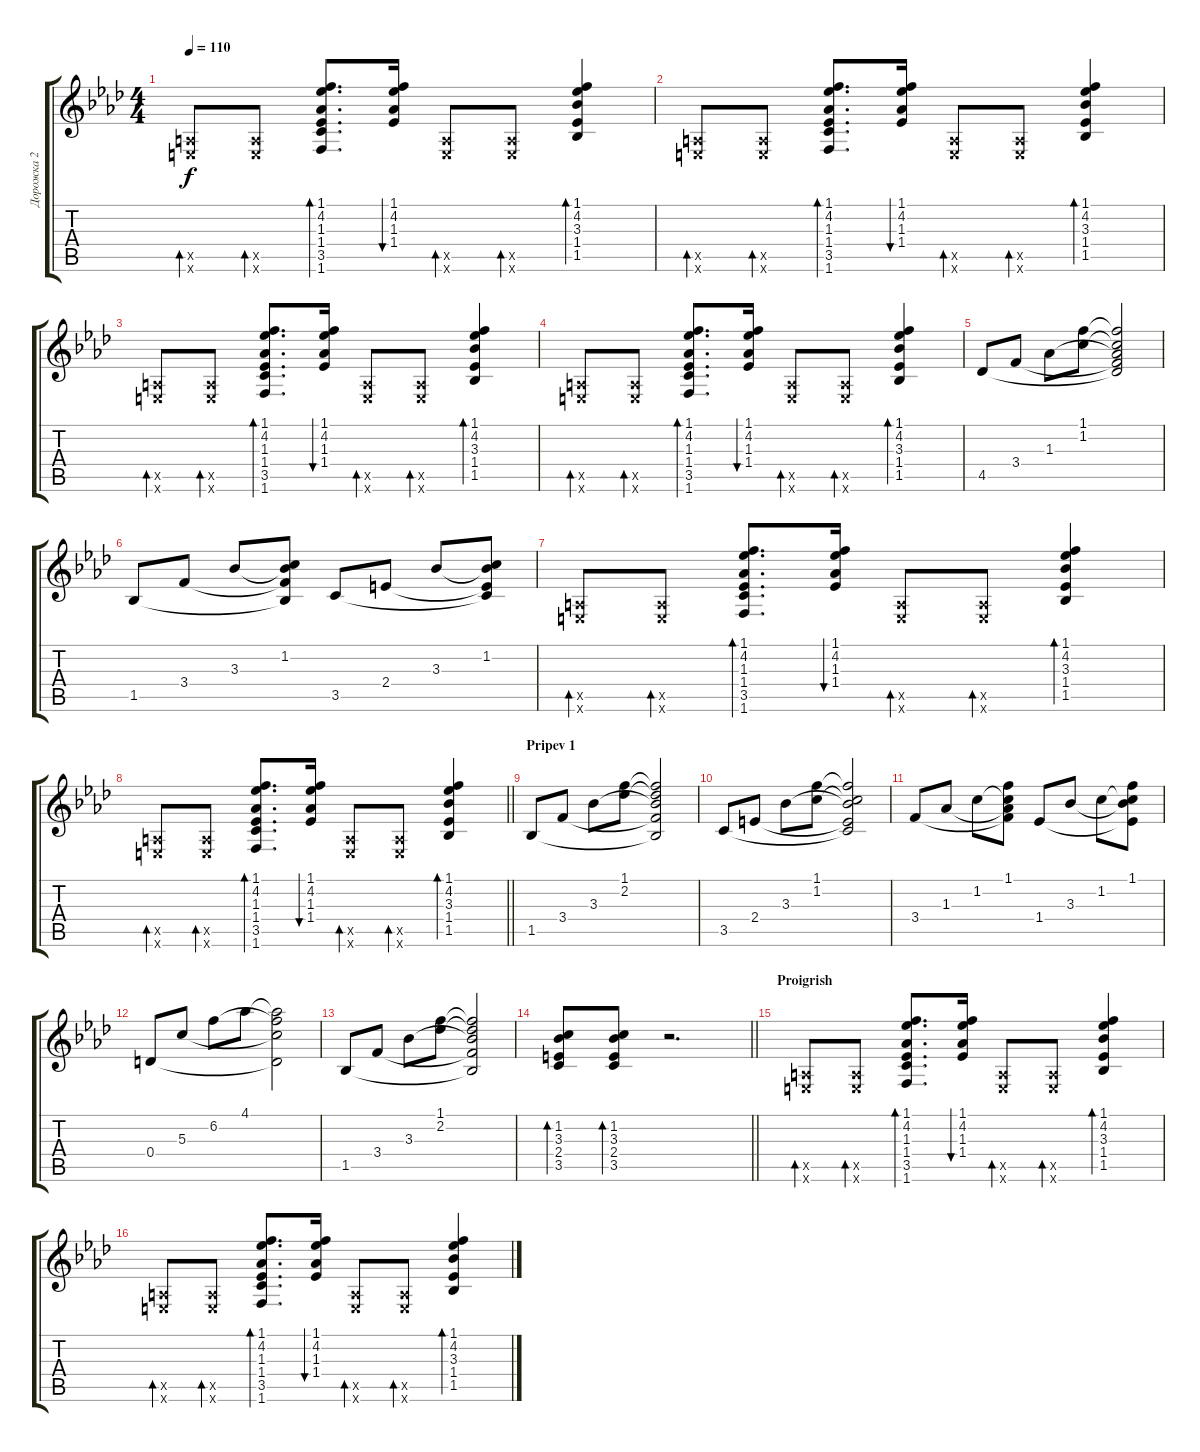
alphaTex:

\track ("Дорожка 2" "Дорожка 2") {instrument acousticguitarsteel}
\staff {score tabs}
\tuning (E4 B3 G3 D3 A2 E2) {hide}
\ts (4 4)
\tempo 110
\clef g2
\ks fminor
(0.5{x} 0.6{x}).8{bd 60 dy f} (0.5{x} 0.6{x}).8{bd 60} (1.1 4.2 1.3 1.4 3.5 1.6).8{d bd 60} (1.1 4.2 1.3 1.4).16{bu 60} (0.5{x} 0.6{x}).8{bd 60} (0.5{x} 0.6{x}).8{bd 60} (1.1 4.2 3.3 1.4 1.5).4{bd 60} |
(0.5{x} 0.6{x}).8{bd 60} (0.5{x} 0.6{x}).8{bd 60} (1.1 4.2 1.3 1.4 3.5 1.6).8{d bd 60} (1.1 4.2 1.3 1.4).16{bu 60} (0.5{x} 0.6{x}).8{bd 60} (0.5{x} 0.6{x}).8{bd 60} (1.1 4.2 3.3 1.4 1.5).4{bd 60} |
(0.5{x} 0.6{x}).8{bd 60} (0.5{x} 0.6{x}).8{bd 60} (1.1 4.2 1.3 1.4 3.5 1.6).8{d bd 60} (1.1 4.2 1.3 1.4).16{bu 60} (0.5{x} 0.6{x}).8{bd 60} (0.5{x} 0.6{x}).8{bd 60} (1.1 4.2 3.3 1.4 1.5).4{bd 60} |
(0.5{x} 0.6{x}).8{bd 60} (0.5{x} 0.6{x}).8{bd 60} (1.1 4.2 1.3 1.4 3.5 1.6).8{d bd 60} (1.1 4.2 1.3 1.4).16{bu 60} (0.5{x} 0.6{x}).8{bd 60} (0.5{x} 0.6{x}).8{bd 60} (1.1 4.2 3.3 1.4 1.5).4{bd 60} |
4.5.8 3.4.8 1.3.8 (1.1 1.2).8 (1.1{t} 1.2{t} 1.3{t} 3.4{t} 4.5{t}).2 |
1.5.8 3.4.8 3.3.8 (1.2 3.3{t} 3.4{t} 1.5{t}).8 3.5.8 2.4.8 3.3.8 (1.2 3.3{t} 2.4{t} 3.5{t}).8 |
(0.5{x} 0.6{x}).8{bd 60} (0.5{x} 0.6{x}).8{bd 60} (1.1 4.2 1.3 1.4 3.5 1.6).8{d bd 60} (1.1 4.2 1.3 1.4).16{bu 60} (0.5{x} 0.6{x}).8{bd 60} (0.5{x} 0.6{x}).8{bd 60} (1.1 4.2 3.3 1.4 1.5).4{bd 60} |
\barLineRight lightlight
(0.5{x} 0.6{x}).8{bd 60} (0.5{x} 0.6{x}).8{bd 60} (1.1 4.2 1.3 1.4 3.5 1.6).8{d bd 60} (1.1 4.2 1.3 1.4).16{bu 60} (0.5{x} 0.6{x}).8{bd 60} (0.5{x} 0.6{x}).8{bd 60} (1.1 4.2 3.3 1.4 1.5).4{bd 60} |
\section ("" "Pripev 1")
1.5.8 3.4.8 3.3.8 (1.1 2.2).8 (1.1{t} 2.2{t} 3.3{t} 3.4{t} 1.5{t}).2 |
3.5.8 2.4.8 3.3.8 (1.1 1.2).8 (1.1{t} 1.2{t} 3.3{t} 2.4{t} 3.5{t}).2 |
3.4.8 1.3.8 1.2.8 (1.1 1.2{t} 1.3{t} 3.4{t}).8 1.4.8 3.3.8 1.2.8 (1.1 1.2{t} 3.3{t} 1.4{t}).8 |
0.4.8 5.3.8 6.2.8 4.1.8 (4.1{t} 6.2{t} 5.3{t} 0.4{t}).2 |
1.5.8 3.4.8 3.3.8 (1.1 2.2).8 (1.1{t} 2.2{t} 3.3{t} 3.4{t} 1.5{t}).2 |
\barLineRight lightlight
(1.2 3.3 2.4 3.5).8{bd 60} (1.2 3.3 2.4 3.5).8{bd 60} r.2{d} |
\section ("" "Proigrish")
(0.5{x} 0.6{x}).8{bd 60} (0.5{x} 0.6{x}).8{bd 60} (1.1 4.2 1.3 1.4 3.5 1.6).8{d bd 60} (1.1 4.2 1.3 1.4).16{bu 60} (0.5{x} 0.6{x}).8{bd 60} (0.5{x} 0.6{x}).8{bd 60} (1.1 4.2 3.3 1.4 1.5).4{bd 60} |
(0.5{x} 0.6{x}).8{bd 60} (0.5{x} 0.6{x}).8{bd 60} (1.1 4.2 1.3 1.4 3.5 1.6).8{d bd 60} (1.1 4.2 1.3 1.4).16{bu 60} (0.5{x} 0.6{x}).8{bd 60} (0.5{x} 0.6{x}).8{bd 60} (1.1 4.2 3.3 1.4 1.5).4{bd 60}
